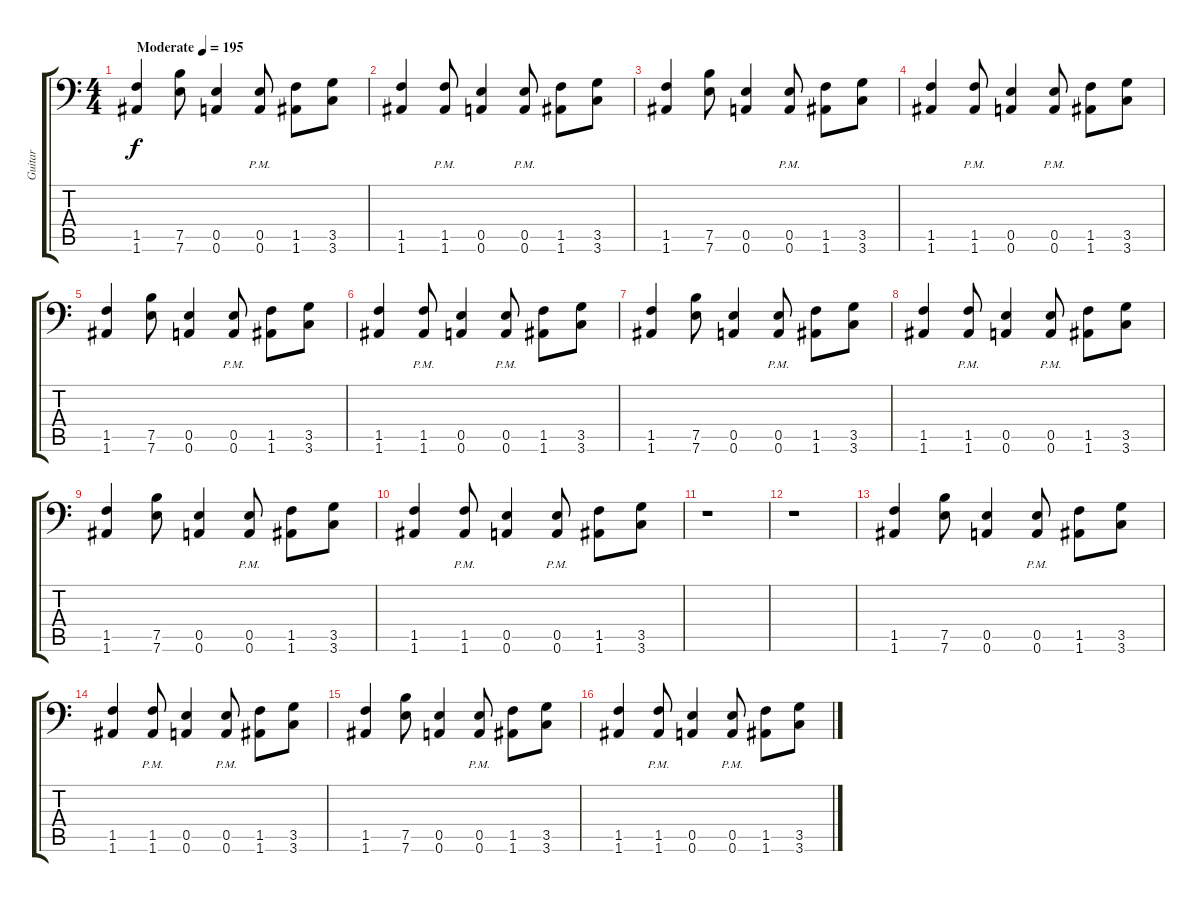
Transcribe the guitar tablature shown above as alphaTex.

\track ("Guitar" "Guitar") {instrument distortionguitar}
\staff {score tabs}
\tuning (B3 Gb3 D3 A2 E2 A1) {hide}
\ts (4 4)
\tempo (195 "Moderate")
\clef f4
\ks c
(1.5 1.6).4{dy f instrument distortionguitar} (7.5 7.6).8 (0.5 0.6).4 (0.5{pm} 0.6{pm}).8 (1.5 1.6).8 (3.5 3.6).8 |
(1.5 1.6).4 (1.5{pm} 1.6{pm}).8 (0.5 0.6).4 (0.5{pm} 0.6{pm}).8 (1.5 1.6).8 (3.5 3.6).8 |
(1.5 1.6).4 (7.5 7.6).8 (0.5 0.6).4 (0.5{pm} 0.6{pm}).8 (1.5 1.6).8 (3.5 3.6).8 |
(1.5 1.6).4 (1.5{pm} 1.6{pm}).8 (0.5 0.6).4 (0.5{pm} 0.6{pm}).8 (1.5 1.6).8 (3.5 3.6).8 |
(1.5 1.6).4 (7.5 7.6).8 (0.5 0.6).4 (0.5{pm} 0.6{pm}).8 (1.5 1.6).8 (3.5 3.6).8 |
(1.5 1.6).4 (1.5{pm} 1.6{pm}).8 (0.5 0.6).4 (0.5{pm} 0.6{pm}).8 (1.5 1.6).8 (3.5 3.6).8 |
(1.5 1.6).4 (7.5 7.6).8 (0.5 0.6).4 (0.5{pm} 0.6{pm}).8 (1.5 1.6).8 (3.5 3.6).8 |
(1.5 1.6).4 (1.5{pm} 1.6{pm}).8 (0.5 0.6).4 (0.5{pm} 0.6{pm}).8 (1.5 1.6).8 (3.5 3.6).8 |
(1.5 1.6).4 (7.5 7.6).8 (0.5 0.6).4 (0.5{pm} 0.6{pm}).8 (1.5 1.6).8 (3.5 3.6).8 |
(1.5 1.6).4 (1.5{pm} 1.6{pm}).8 (0.5 0.6).4 (0.5{pm} 0.6{pm}).8 (1.5 1.6).8 (3.5 3.6).8 |
r.1 |
r.1 |
(1.5 1.6).4 (7.5 7.6).8 (0.5 0.6).4 (0.5{pm} 0.6{pm}).8 (1.5 1.6).8 (3.5 3.6).8 |
(1.5 1.6).4 (1.5{pm} 1.6{pm}).8 (0.5 0.6).4 (0.5{pm} 0.6{pm}).8 (1.5 1.6).8 (3.5 3.6).8 |
(1.5 1.6).4 (7.5 7.6).8 (0.5 0.6).4 (0.5{pm} 0.6{pm}).8 (1.5 1.6).8 (3.5 3.6).8 |
(1.5 1.6).4 (1.5{pm} 1.6{pm}).8 (0.5 0.6).4 (0.5{pm} 0.6{pm}).8 (1.5 1.6).8 (3.5 3.6).8
